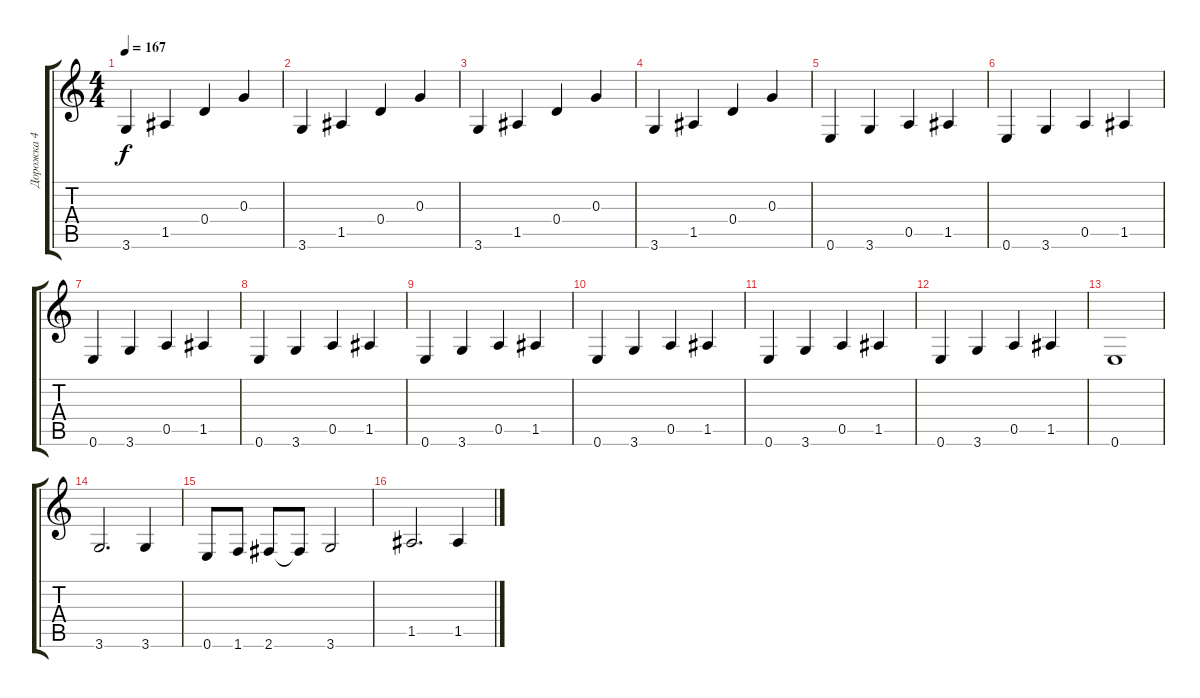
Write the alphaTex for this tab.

\track ("Дорожка 4" "Дорожка 4") {instrument slapbass1}
\staff {score tabs}
\tuning (E4 B3 G3 D3 A2 E2) {hide}
\ts (4 4)
\tempo 167
\clef g2
\ks c
3.6.4{dy f} 1.5.4 0.4.4 0.3.4 |
3.6.4 1.5.4 0.4.4 0.3.4 |
3.6.4 1.5.4 0.4.4 0.3.4 |
3.6.4 1.5.4 0.4.4 0.3.4 |
0.6.4 3.6.4 0.5.4 1.5.4 |
0.6.4 3.6.4 0.5.4 1.5.4 |
0.6.4 3.6.4 0.5.4 1.5.4 |
0.6.4 3.6.4 0.5.4 1.5.4 |
0.6.4 3.6.4 0.5.4 1.5.4 |
0.6.4 3.6.4 0.5.4 1.5.4 |
0.6.4 3.6.4 0.5.4 1.5.4 |
0.6.4 3.6.4 0.5.4 1.5.4 |
0.6.1 |
3.6.2{d} 3.6.4 |
0.6.8 1.6.8 2.6.8 2.6{t}.8 3.6.2 |
1.5.2{d} 1.5.4
